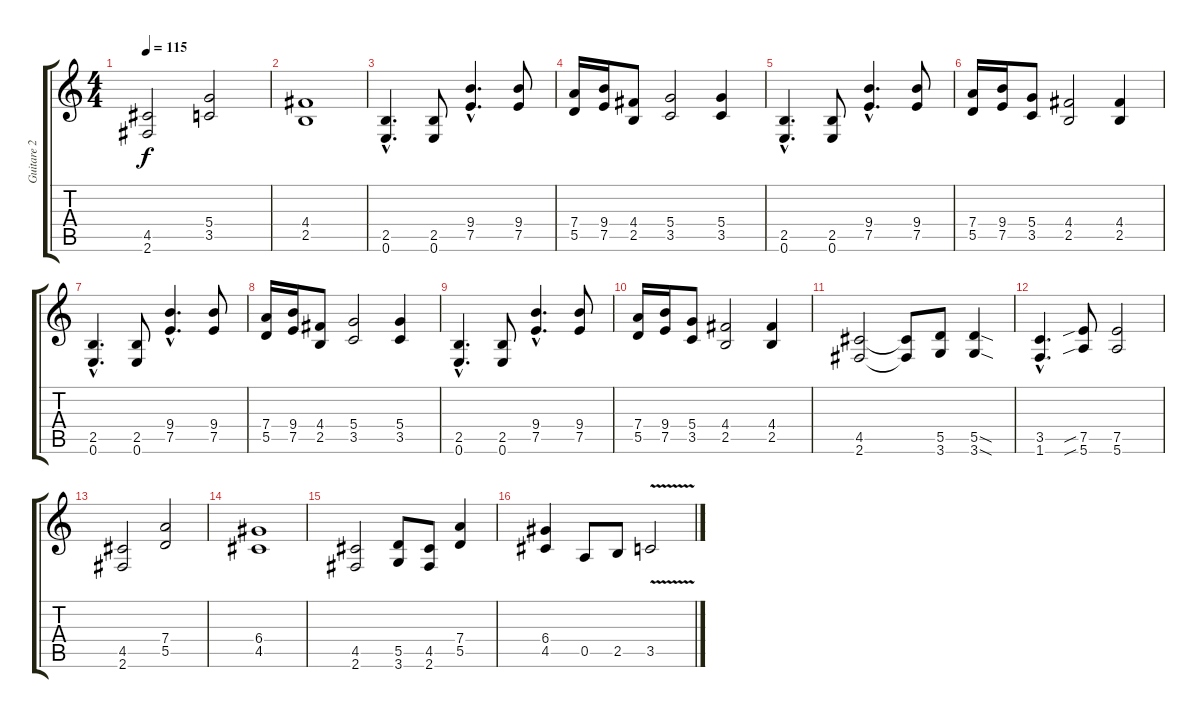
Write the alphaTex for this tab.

\track ("Guitare 2" "Guitare 2") {instrument distortionguitar}
\staff {score tabs}
\tuning (E4 B3 G3 D3 A2 E2) {hide}
\ts (4 4)
\tempo 115
\clef g2
\ks c
(4.5 2.6).2{dy f} (5.4 3.5).2 |
(4.4 2.5).1 |
(2.5{hac} 0.6{hac}).4{d} (2.5 0.6).8 (9.4{hac} 7.5{hac}).4{d} (9.4 7.5).8 |
(7.4 5.5).16 (9.4 7.5).16 (4.4 2.5).8 (5.4 3.5).2 (5.4 3.5).4 |
(2.5{hac} 0.6{hac}).4{d} (2.5 0.6).8 (9.4{hac} 7.5{hac}).4{d} (9.4 7.5).8 |
(7.4 5.5).16 (9.4 7.5).16 (5.4 3.5).8 (4.4 2.5).2 (4.4 2.5).4 |
(2.5{hac} 0.6{hac}).4{d} (2.5 0.6).8 (9.4{hac} 7.5{hac}).4{d} (9.4 7.5).8 |
(7.4 5.5).16 (9.4 7.5).16 (4.4 2.5).8 (5.4 3.5).2 (5.4 3.5).4 |
(2.5{hac} 0.6{hac}).4{d} (2.5 0.6).8 (9.4{hac} 7.5{hac}).4{d} (9.4 7.5).8 |
(7.4 5.5).16 (9.4 7.5).16 (5.4 3.5).8 (4.4 2.5).2 (4.4 2.5).4 |
(4.5 2.6).2 (4.5{t} 2.6{t}).8 (5.5 3.6).8 (5.5{sod} 3.6{sod}).4 |
(3.5{hac} 1.6{hac}).4{d} (7.5{sib} 5.6{sib}).8 (7.5 5.6).2 |
(4.5 2.6).2 (7.4 5.5).2 |
(6.4 4.5).1 |
(4.5 2.6).2 (5.5 3.6).8 (4.5 2.6).8 (7.4 5.5).4 |
(6.4 4.5).4 0.5.8 2.5.8 3.5{v}.2
